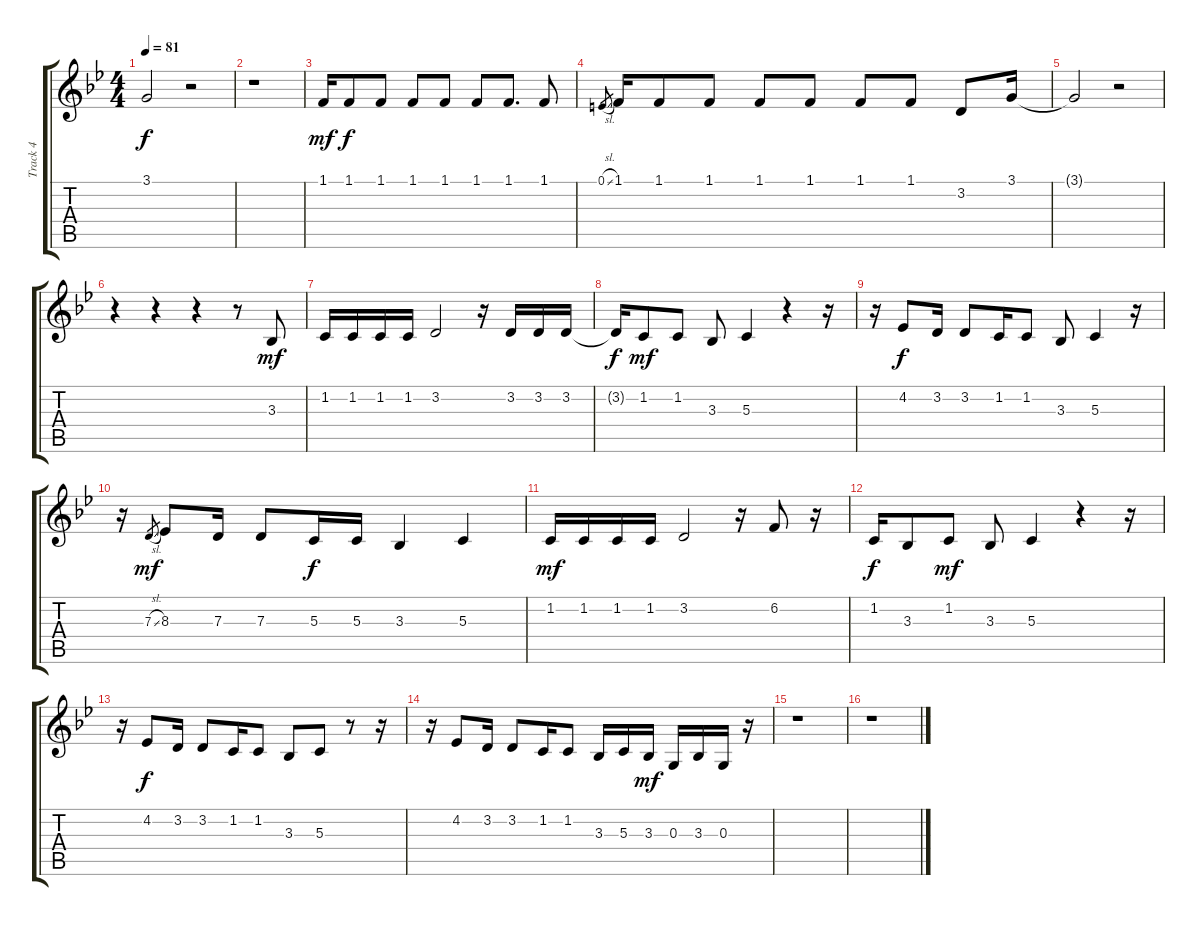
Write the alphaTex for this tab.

\track ("Track 4" "Track 4") {instrument voiceoohs}
\staff {score tabs}
\tuning (E4 B3 G3 D3 A2 E2) {hide}
\ts (4 4)
\tempo 81
\clef g2
\ks bb
3.1{t}.2{dy f} r.2 |
r.1 |
1.1.16{dy mf} 1.1.8{dy f} 1.1.8 1.1.8 1.1.8 1.1.8 1.1.8{d} 1.1.8 |
0.1{sl}.8{gr} 1.1.16 1.1.8 1.1.8 1.1.8 1.1.8 1.1.8 1.1.8 3.2.8 3.1.16 |
3.1{t}.2 r.2 |
r.4 r.4 r.4 r.8 3.3.8{dy mf} |
1.2.16 1.2.16 1.2.16 1.2.16 3.2.2 r.16 3.2.16 3.2.16 3.2.16 |
3.2{t}.16{dy f} 1.2.8{dy mf} 1.2.8 3.3.8 5.3.4 r.4 r.16 |
r.16 4.2.8{dy f} 3.2.16 3.2.8 1.2.16 1.2.8 3.3.8 5.3.4 r.16 |
r.16 7.3{sl}.8{gr dy mf} 8.3.8 7.3.16 7.3.8 5.3.16{dy f} 5.3.16 3.3.4 5.3.4 |
1.2.16{dy mf} 1.2.16 1.2.16 1.2.16 3.2.2 r.16 6.2.8 r.16 |
1.2.16{dy f} 3.3.8 1.2.8{dy mf} 3.3.8 5.3.4 r.4 r.16 |
r.16 4.2.8{dy f} 3.2.16 3.2.8 1.2.16 1.2.8 3.3.8 5.3.8 r.8 r.16 |
r.16 4.2.8 3.2.16 3.2.8 1.2.16 1.2.8 3.3.16 5.3.16 3.3.16{dy mf} 0.3.16 3.3.16 0.3.16 r.16 |
r.1 |
r.1
